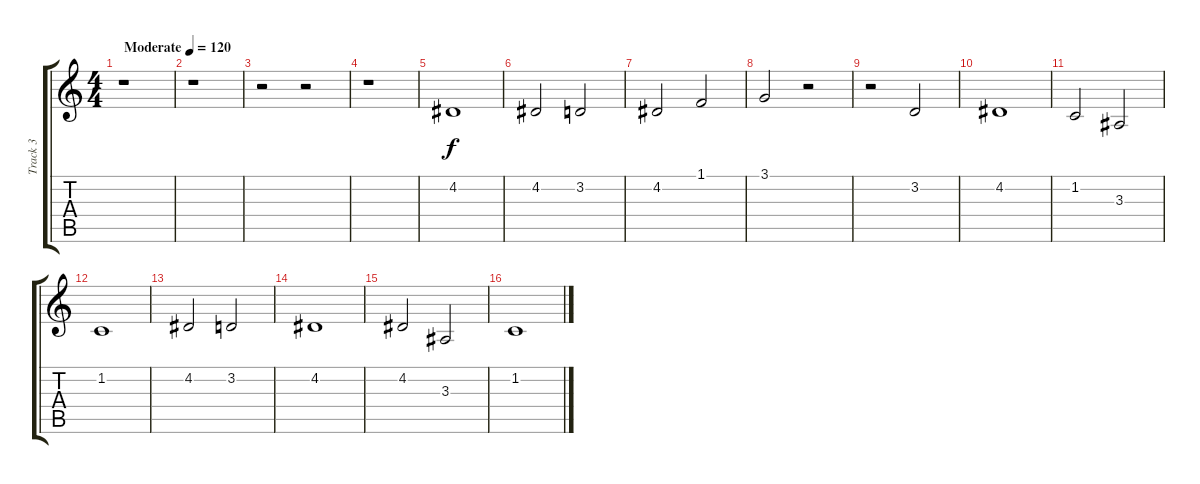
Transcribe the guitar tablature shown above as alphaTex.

\track ("Track 3" "Track 3") {instrument fiddle}
\staff {score tabs}
\tuning (E4 B3 G3 D3 A2 E2) {hide}
\ts (4 4)
\tempo (120 "Moderate")
\clef g2
\ks c
r.1{dy f instrument fiddle} |
r.1 |
r.2 r.2 |
r.1 |
4.2.1 |
4.2.2 3.2.2 |
4.2.2 1.1.2 |
3.1.2 r.2 |
r.2 3.2.2 |
4.2.1 |
1.2.2 3.3.2 |
1.2.1 |
4.2.2 3.2.2 |
4.2.1 |
4.2.2 3.3.2 |
1.2.1
